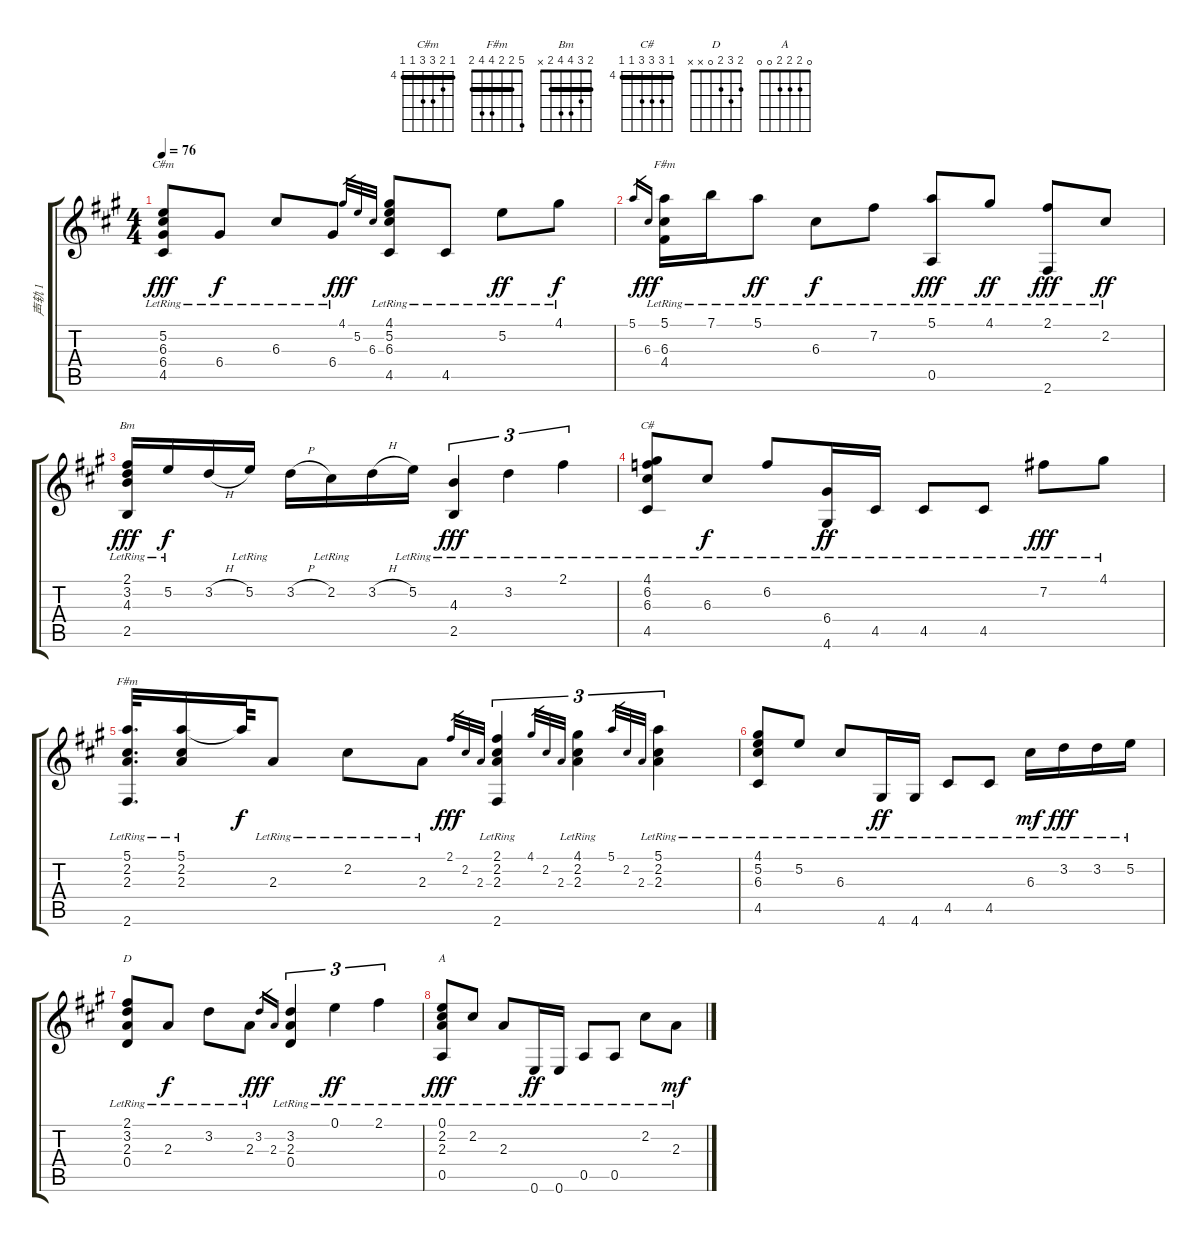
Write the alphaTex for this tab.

\track ("声轨 1" "声轨 1") {instrument acousticguitarnylon}
\staff {score tabs}
\tuning (E4 B3 G3 D3 A2 E2) {hide}
\chord ("C#m" 4 5 6 6 4 4) {firstfret 4 barre 4}
\chord ("F#m" 5 7 6 4 4 x) {firstfret 4 barre 4}
\chord ("Bm" 2 3 4 4 2 x) {barre 2}
\chord ("C#" 4 6 6 6 4 4) {firstfret 4 barre 4}
\chord ("F#m" 5 2 2 4 4 2) {barre 2}
\chord ("D" 2 3 2 0 x x)
\chord ("A" 0 2 2 2 0 0)
\ts (4 4)
\tempo 76
\clef g2
\ks a
(5.2{lr} 6.3{lr} 6.4{lr} 4.5{lr}).8{ch "C#m" dy fff} 6.4{lr}.8{dy f} 6.3{lr}.8 6.4{lr}.8 4.1.32{gr dy fff} 5.2.32{gr} 6.3.32{gr} (4.1{lr} 5.2{lr} 6.3{lr} 4.5{lr}).8 4.5{lr}.8 5.2{lr}.8{dy ff} 4.1{lr}.8{dy f} |
5.1.16{gr} 6.3.16{gr dy fff} (5.1 6.3{lr} 4.4{lr}).16{ch "F#m"} 7.1{lr}.16 5.1{lr}.8{dy ff} 6.3{lr}.8{dy f} 7.2{lr}.8 (5.1{lr} 0.5{lr}).8{dy fff} 4.1{lr}.8{dy ff} (2.1{lr} 2.6{lr}).8{dy fff} 2.2{lr}.8{dy ff} |
(2.1{lr} 3.2{lr} 4.3{lr} 2.5{lr}).16{ch "Bm" dy fff} 5.2{lr}.16{dy f} 3.2{h}.16 5.2{lr}.16 3.2{h}.16 2.2{lr}.16 3.2{h}.16 5.2{lr}.16 (4.3{lr} 2.5).4{tu (3 2) dy fff} 3.2{lr}.4{tu (3 2)} 2.1{lr}.4{tu (3 2)} |
(4.1{lr} 6.2{lr} 6.3{lr} 4.5{lr}).8{ch "C#"} 6.3{lr}.8{dy f} 6.2{lr}.8 (6.4{lr} 4.6{lr}).16{dy ff} 4.5{lr}.16 4.5{lr}.8 4.5{lr}.8 7.2{lr}.8{dy fff} 4.1{lr}.8 |
(5.1{lr} 2.2{lr} 2.3{lr} 2.6{lr}).32{d ch "F#m"} (5.1{lr} 2.2{lr} 2.3{lr}).16 5.1{t}.64{dy f} 2.3{lr}.8 2.2{lr}.8 2.3{lr}.8 2.1.32{gr dy fff} 2.2.32{gr} 2.3.32{gr} (2.1{lr} 2.2{lr} 2.3{lr} 2.6{lr}).4{tu (3 2)} 4.1.32{gr} 2.2.32{gr} 2.3.32{gr} (4.1{lr} 2.2{lr} 2.3{lr}).4{tu (3 2)} 5.1.32{gr} 2.2.32{gr} 2.3.32{gr} (5.1{lr} 2.2{lr} 2.3{lr}).4{tu (3 2)} |
(4.1{lr} 5.2{lr} 6.3{lr} 4.5{lr}).8 5.2{lr}.8 6.3{lr}.8 4.6{lr}.16{dy ff} 4.6{lr}.16 4.5{lr}.8 4.5{lr}.8 6.3{lr}.16{dy mf} 3.2{lr}.16{dy fff} 3.2{lr}.16 5.2{lr}.16 |
(2.1{lr} 3.2{lr} 2.3{lr} 0.4{lr}).8{ch "D"} 2.3{lr}.8{dy f} 3.2{lr}.8 2.3{lr}.8 3.2.16{gr dy fff} 2.3.16{gr} (3.2{lr} 2.3{lr} 0.4{lr}).4{tu (3 2)} 0.1{lr}.4{tu (3 2) dy ff} 2.1{lr}.4{tu (3 2)} |
(0.1{lr} 2.2{lr} 2.3{lr} 0.5{lr}).8{ch "A" dy fff} 2.2{lr}.8 2.3{lr}.8 0.6{lr}.16{dy ff} 0.6{lr}.16 0.5{lr}.8 0.5{lr}.8 2.2{lr}.8 2.3{lr}.8{dy mf}
